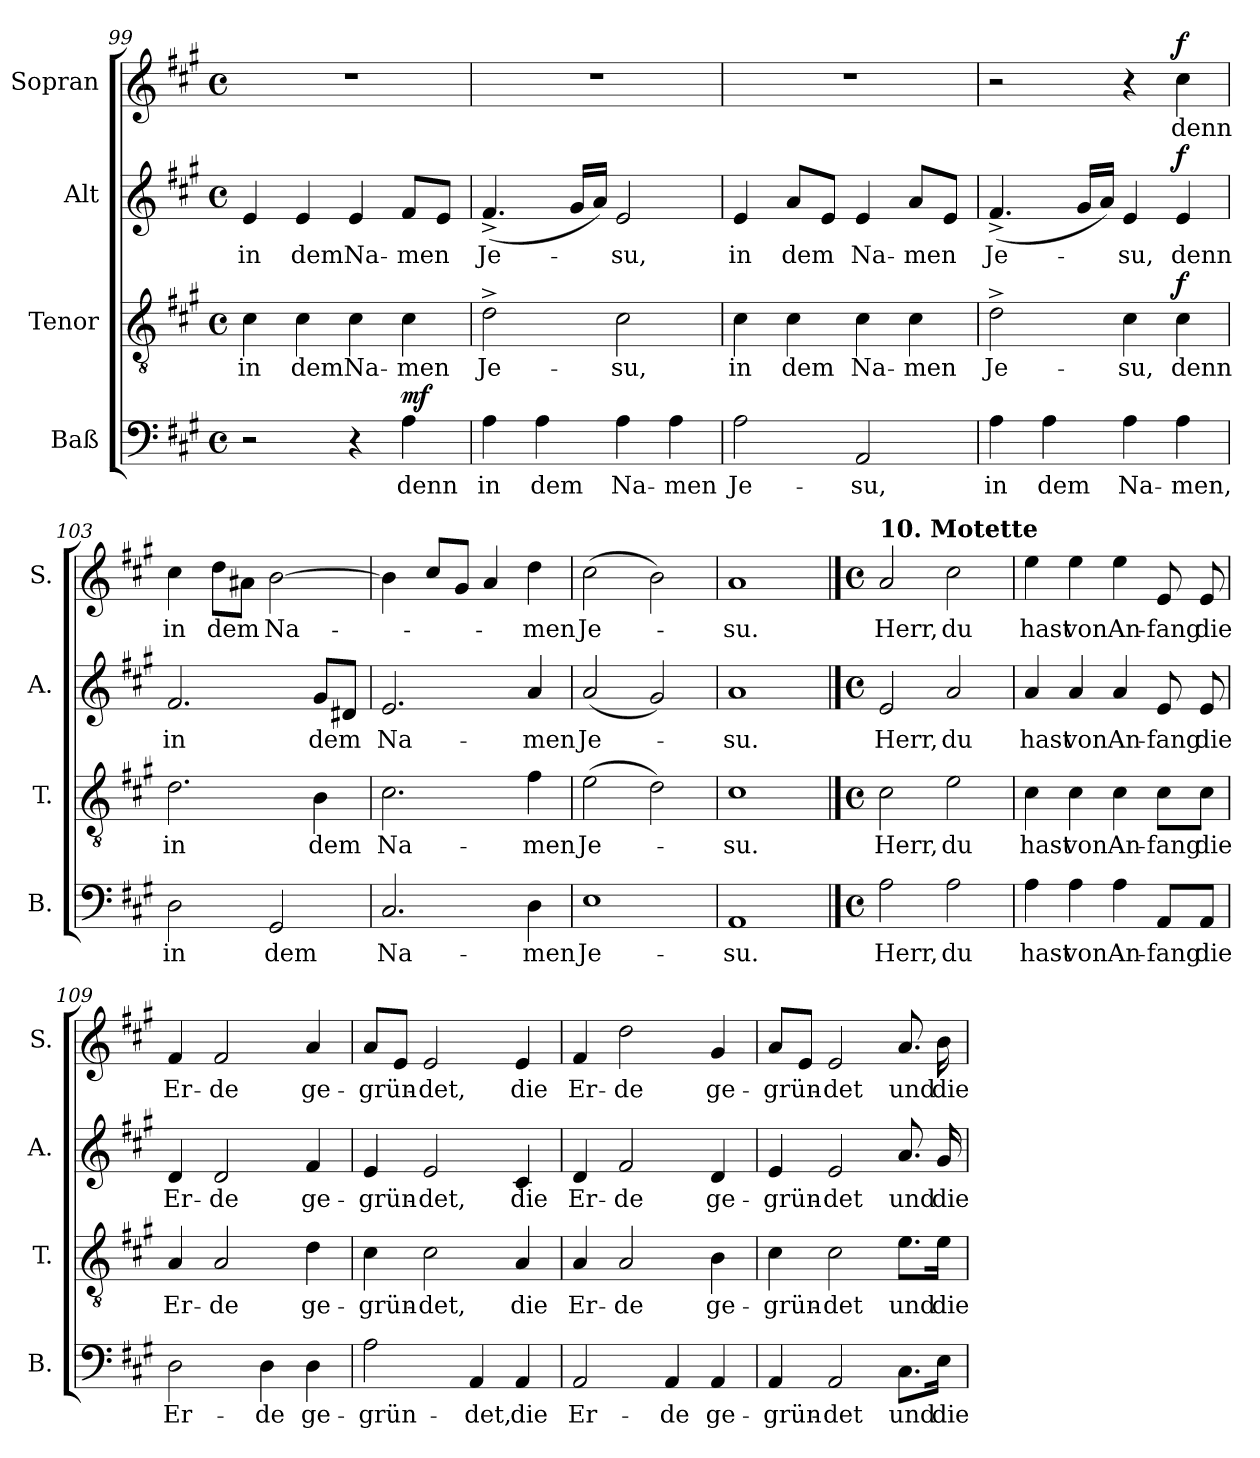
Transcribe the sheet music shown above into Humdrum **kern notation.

**kern	**text	**dynam	**kern	**text	**dynam	**kern	**text	**dynam	**kern	**text	**dynam
*part4	*part4	*part4	*part3	*part3	*part3	*part2	*part2	*part2	*part1	*part1	*part1
*staff4	*staff4	*staff4	*staff3	*staff3	*staff3	*staff2	*staff2	*staff2	*staff1	*staff1	*staff1
*I"Baß	*	*	*I"Tenor	*	*	*I"Alt	*	*	*I"Sopran	*	*
*I'B.	*	*	*I'T.	*	*	*I'A.	*	*	*I'S.	*	*
*clefF4	*	*	*clefGv2	*	*	*clefG2	*	*	*clefG2	*	*
*k[f#c#g#]	*	*	*k[f#c#g#]	*	*	*k[f#c#g#]	*	*	*k[f#c#g#]	*	*
*A:	*	*	*A:	*	*	*A:	*	*	*A:	*	*
*M4/4	*	*	*M4/4	*	*	*M4/4	*	*	*M4/4	*	*
*met(c)	*	*	*met(c)	*	*	*met(c)	*	*	*met(c)	*	*
=99	=99	=99	=99	=99	=99	=99	=99	=99	=99	=99	=99
!	!	!	!	!LO:LY:b	!	!	!LO:LY:b	!	!	!	!
2r	.	.	4c#\	in	.	4e/	in	.	1r	.	.
!	!	!	!	!LO:LY:b	!	!	!LO:LY:b	!	!	!	!
.	.	.	4c#\	dem	.	4e/	dem	.	.	.	.
!	!	!	!	!LO:LY:b	!	!	!LO:LY:b	!	!	!	!
4r	.	.	4c#\	Na-	.	4e/	Na-	.	.	.	.
!	!LO:LY:b	!LO:DY:a	!	!LO:LY:b	!	!	!LO:LY:b	!	!	!	!
4A\	denn	mf	4c#\	-men	.	8f#/L	-men	.	.	.	.
.	.	.	.	.	.	8e/J	.	.	.	.	.
=100	=100	=100	=100	=100	=100	=100	=100	=100	=100	=100	=100
!	!LO:LY:b	!	!	!LO:LY:b	!	!	!LO:LY:b	!	!	!	!
4A\	in	.	2d^>\	Je-	.	(<4.f#^>/	Je-	.	1r	.	.
!	!LO:LY:b	!	!	!	!	!	!	!	!	!	!
4A\	dem	.	.	.	.	.	.	.	.	.	.
.	.	.	.	.	.	16g#/LL	.	.	.	.	.
.	.	.	.	.	.	16a/JJ)	.	.	.	.	.
!	!LO:LY:b	!	!	!LO:LY:b	!	!	!LO:LY:b	!	!	!	!
4A\	Na-	.	2c#\	-su,	.	2e/	-su,	.	.	.	.
!	!LO:LY:b	!	!	!	!	!	!	!	!	!	!
4A\	-men	.	.	.	.	.	.	.	.	.	.
!!LO:LB:g=z
=101	=101	=101	=101	=101	=101	=101	=101	=101	=101	=101	=101
!	!LO:LY:b	!	!	!LO:LY:b	!	!	!LO:LY:b	!	!	!	!
2A\	Je-	.	4c#\	in	.	4e/	in	.	1r	.	.
!	!	!	!	!LO:LY:b	!	!	!LO:LY:b	!	!	!	!
.	.	.	4c#\	dem	.	8a/L	dem	.	.	.	.
.	.	.	.	.	.	8e/J	.	.	.	.	.
!	!LO:LY:b	!	!	!LO:LY:b	!	!	!LO:LY:b	!	!	!	!
2AA/	-su,	.	4c#\	Na-	.	4e/	Na-	.	.	.	.
!	!	!	!	!LO:LY:b	!	!	!LO:LY:b	!	!	!	!
.	.	.	4c#\	-men	.	8a/L	-men	.	.	.	.
.	.	.	.	.	.	8e/J	.	.	.	.	.
=102	=102	=102	=102	=102	=102	=102	=102	=102	=102	=102	=102
!	!LO:LY:b	!	!	!LO:LY:b	!	!	!LO:LY:b	!	!	!	!
4A\	in	.	2d^>\	Je-	.	(<4.f#^>/	Je-	.	2r	.	.
!	!LO:LY:b	!	!	!	!	!	!	!	!	!	!
4A\	dem	.	.	.	.	.	.	.	.	.	.
.	.	.	.	.	.	16g#/LL	.	.	.	.	.
.	.	.	.	.	.	16a/JJ)	.	.	.	.	.
!	!LO:LY:b	!	!	!LO:LY:b	!	!	!LO:LY:b	!	!	!	!
4A\	Na-	.	4c#\	-su,	.	4e/	-su,	.	4r	.	.
!	!LO:LY:b	!	!	!LO:LY:b	!LO:DY:a	!	!LO:LY:b	!LO:DY:a	!	!LO:LY:b	!LO:DY:a
4A\	-men,	.	4c#\	denn	f	4e/	denn	f	4cc#\	denn	f
=103	=103	=103	=103	=103	=103	=103	=103	=103	=103	=103	=103
!	!LO:LY:b	!	!	!LO:LY:b	!	!	!LO:LY:b	!	!	!LO:LY:b	!
2D\	in	.	2.d\	in	.	2.f#/	in	.	4cc#\	in	.
!	!	!	!	!	!	!	!	!	!	!LO:LY:b	!
.	.	.	.	.	.	.	.	.	8dd\L	dem	.
.	.	.	.	.	.	.	.	.	8a#X\J	.	.
!	!LO:LY:b	!	!	!	!	!	!	!	!	!LO:LY:b	!
2GG#/	dem	.	.	.	.	.	.	.	[2b\	Na-	.
!	!	!	!	!LO:LY:b	!	!	!LO:LY:b	!	!	!	!
.	.	.	4B\	dem	.	8g#/L	dem	.	.	.	.
.	.	.	.	.	.	8d#X/J	.	.	.	.	.
=104	=104	=104	=104	=104	=104	=104	=104	=104	=104	=104	=104
!	!LO:LY:b	!	!	!LO:LY:b	!	!	!LO:LY:b	!	!	!	!
2.C#/	Na-	.	2.c#\	Na-	.	2.e/	Na-	.	4b\]	.	.
.	.	.	.	.	.	.	.	.	8cc#/L	.	.
.	.	.	.	.	.	.	.	.	8g#/J	.	.
.	.	.	.	.	.	.	.	.	4a/	.	.
!	!LO:LY:b	!	!	!LO:LY:b	!	!	!LO:LY:b	!	!	!LO:LY:b	!
4D\	-men	.	4f#\	-men	.	4a/	-men	.	4dd\	-men	.
=105	=105	=105	=105	=105	=105	=105	=105	=105	=105	=105	=105
!	!LO:LY:b	!	!	!LO:LY:b	!	!	!LO:LY:b	!	!	!LO:LY:b	!
1E	Je-	.	(>2e\	Je-	.	(<2a/	Je-	.	(>2cc#\	Je-	.
.	.	.	2d\)	.	.	2g#/)	.	.	2b\)	.	.
=106	=106	=106	=106	=106	=106	=106	=106	=106	=106	=106	=106
!	!LO:LY:b	!	!	!LO:LY:b	!	!	!LO:LY:b	!	!	!LO:LY:b	!
1AA	-su.	.	1c#	-su.	.	1a	-su.	.	1a	-su.	.
!!LO:PB:g=z
==107	==107	==107	==107	==107	==107	==107	==107	==107	==107	==107	==107
*M4/4	*	*	*M4/4	*	*	*M4/4	*	*	*M4/4	*	*
*met(c)	*	*	*met(c)	*	*	*met(c)	*	*	*met(c)	*	*
!	!	!	!	!	!	!	!	!	!LO:TX:a:B:t=10. Motette	!	!
!	!LO:LY:b	!	!	!LO:LY:b	!	!	!LO:LY:b	!	!	!LO:LY:b	!
2A\	Herr,	.	2c#\	Herr,	.	2e/	Herr,	.	2a/	Herr,	.
!	!LO:LY:b	!	!	!LO:LY:b	!	!	!LO:LY:b	!	!	!LO:LY:b	!
2A\	du	.	2e\	du	.	2a/	du	.	2cc#\	du	.
=108	=108	=108	=108	=108	=108	=108	=108	=108	=108	=108	=108
!	!LO:LY:b	!	!	!LO:LY:b	!	!	!LO:LY:b	!	!	!LO:LY:b	!
4A\	hast	.	4c#\	hast	.	4a/	hast	.	4ee\	hast	.
!	!LO:LY:b	!	!	!LO:LY:b	!	!	!LO:LY:b	!	!	!LO:LY:b	!
4A\	von	.	4c#\	von	.	4a/	von	.	4ee\	von	.
!	!LO:LY:b	!	!	!LO:LY:b	!	!	!LO:LY:b	!	!	!LO:LY:b	!
4A\	An-	.	4c#\	An-	.	4a/	An-	.	4ee\	An-	.
!	!LO:LY:b	!	!	!LO:LY:b	!	!	!LO:LY:b	!	!	!LO:LY:b	!
8AA/L	-fang	.	8c#\L	-fang	.	8e/	-fang	.	8e/	-fang	.
!	!LO:LY:b	!	!	!LO:LY:b	!	!	!LO:LY:b	!	!	!LO:LY:b	!
8AA/J	die	.	8c#\J	die	.	8e/	die	.	8e/	die	.
=109	=109	=109	=109	=109	=109	=109	=109	=109	=109	=109	=109
!	!LO:LY:b	!	!	!LO:LY:b	!	!	!LO:LY:b	!	!	!LO:LY:b	!
2D\	Er-	.	4A/	Er-	.	4d/	Er-	.	4f#/	Er-	.
!	!	!	!	!LO:LY:b	!	!	!LO:LY:b	!	!	!LO:LY:b	!
.	.	.	2A/	-de	.	2d/	-de	.	2f#/	-de	.
!	!LO:LY:b	!	!	!	!	!	!	!	!	!	!
4D\	-de	.	.	.	.	.	.	.	.	.	.
!	!LO:LY:b	!	!	!LO:LY:b	!	!	!LO:LY:b	!	!	!LO:LY:b	!
4D\	ge-	.	4d\	ge-	.	4f#/	ge-	.	4a/	ge-	.
=110	=110	=110	=110	=110	=110	=110	=110	=110	=110	=110	=110
!	!LO:LY:b	!	!	!LO:LY:b	!	!	!LO:LY:b	!	!	!LO:LY:b	!
2A\	-grün-	.	4c#\	-grün-	.	4e/	-grün-	.	8a/L	-grün-	.
.	.	.	.	.	.	.	.	.	8e/J	.	.
!	!	!	!	!LO:LY:b	!	!	!LO:LY:b	!	!	!LO:LY:b	!
.	.	.	2c#\	-det,	.	2e/	-det,	.	2e/	-det,	.
!	!LO:LY:b	!	!	!	!	!	!	!	!	!	!
4AA/	-det,	.	.	.	.	.	.	.	.	.	.
!	!LO:LY:b	!	!	!LO:LY:b	!	!	!LO:LY:b	!	!	!LO:LY:b	!
4AA/	die	.	4A/	die	.	4c#/	die	.	4e/	die	.
=111	=111	=111	=111	=111	=111	=111	=111	=111	=111	=111	=111
!	!LO:LY:b	!	!	!LO:LY:b	!	!	!LO:LY:b	!	!	!LO:LY:b	!
2AA/	Er-	.	4A/	Er-	.	4d/	Er-	.	4f#/	Er-	.
!	!	!	!	!LO:LY:b	!	!	!LO:LY:b	!	!	!LO:LY:b	!
.	.	.	2A/	-de	.	2f#/	-de	.	2dd\	-de	.
!	!LO:LY:b	!	!	!	!	!	!	!	!	!	!
4AA/	-de	.	.	.	.	.	.	.	.	.	.
!	!LO:LY:b	!	!	!LO:LY:b	!	!	!LO:LY:b	!	!	!LO:LY:b	!
4AA/	ge-	.	4B\	ge-	.	4d/	ge-	.	4g#/	ge-	.
=112	=112	=112	=112	=112	=112	=112	=112	=112	=112	=112	=112
!	!LO:LY:b	!	!	!LO:LY:b	!	!	!LO:LY:b	!	!	!LO:LY:b	!
4AA/	-grün-	.	4c#\	-grün-	.	4e/	-grün-	.	8a/L	-grün-	.
.	.	.	.	.	.	.	.	.	8e/J	.	.
!	!LO:LY:b	!	!	!LO:LY:b	!	!	!LO:LY:b	!	!	!LO:LY:b	!
2AA/	-det	.	2c#\	-det	.	2e/	-det	.	2e/	-det	.
!	!LO:LY:b	!	!	!LO:LY:b	!	!	!LO:LY:b	!	!	!LO:LY:b	!
8.C#\L	und	.	8.e\L	und	.	8.a/	und	.	8.a/	und	.
!	!LO:LY:b	!	!	!LO:LY:b	!	!	!LO:LY:b	!	!	!LO:LY:b	!
16E\Jk	die	.	16e\Jk	die	.	16g#/	die	.	16b\	die	.
=	=	=	=	=	=	=	=	=	=	=	=
*-	*-	*-	*-	*-	*-	*-	*-	*-	*-	*-	*-
